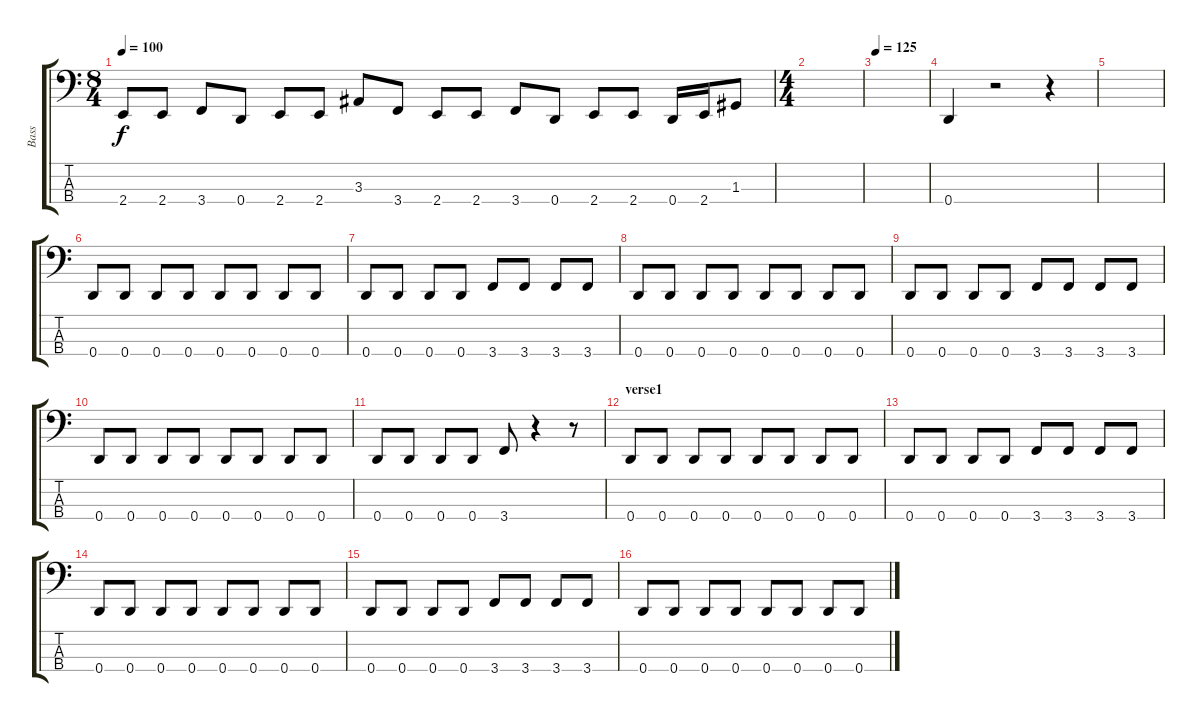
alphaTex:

\track ("Bass" "Bass") {instrument electricbasspick}
\staff {score tabs}
\tuning (F2 C2 G1 D1) {hide}
\ts (8 4)
\tempo 100
\clef f4
\ks c
2.4.8{dy f} 2.4.8 3.4.8 0.4.8 2.4.8 2.4.8 3.3.8 3.4.8 2.4.8 2.4.8 3.4.8 0.4.8 2.4.8 2.4.8 0.4.16 2.4.16 1.3.8 |
\ts (4 4)
|
\tempo 125
|
0.4.4 r.2 r.4 |
|
0.4.8 0.4.8 0.4.8 0.4.8 0.4.8 0.4.8 0.4.8 0.4.8 |
0.4.8 0.4.8 0.4.8 0.4.8 3.4.8 3.4.8 3.4.8 3.4.8 |
0.4.8 0.4.8 0.4.8 0.4.8 0.4.8 0.4.8 0.4.8 0.4.8 |
0.4.8 0.4.8 0.4.8 0.4.8 3.4.8 3.4.8 3.4.8 3.4.8 |
0.4.8 0.4.8 0.4.8 0.4.8 0.4.8 0.4.8 0.4.8 0.4.8 |
0.4.8 0.4.8 0.4.8 0.4.8 3.4.8 r.4 r.8 |
\section ("" "verse1")
0.4.8 0.4.8 0.4.8 0.4.8 0.4.8 0.4.8 0.4.8 0.4.8 |
0.4.8 0.4.8 0.4.8 0.4.8 3.4.8 3.4.8 3.4.8 3.4.8 |
0.4.8 0.4.8 0.4.8 0.4.8 0.4.8 0.4.8 0.4.8 0.4.8 |
0.4.8 0.4.8 0.4.8 0.4.8 3.4.8 3.4.8 3.4.8 3.4.8 |
0.4.8 0.4.8 0.4.8 0.4.8 0.4.8 0.4.8 0.4.8 0.4.8
